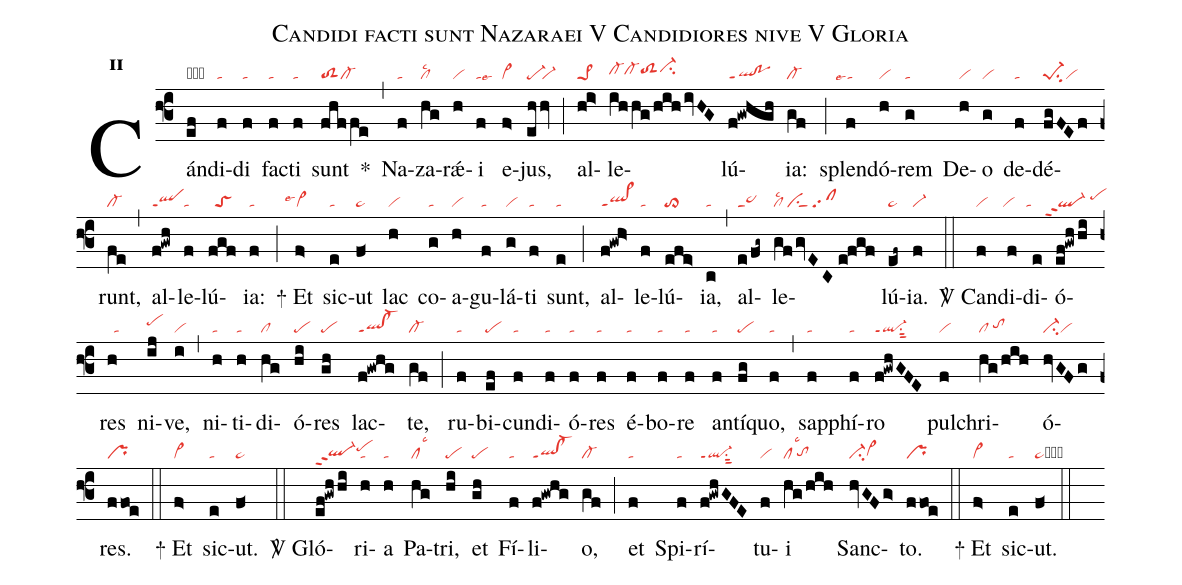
name:Candidi facti sunt Nazaraei V Candidiores nive V Gloria;
office-part:re;
mode:2;
nabc-lines:1;
%%
initial-style: 1;
name: Candidi facti sunt Nazaraei;
mode: 2;
office-part: Responsorium;
annotation: Resp.;
annotation: ii;
nabc-lines: 1;
%%
(f3) Cán(ef|obpe)di(f|ta)di(f|ta) fac(f|ta)ti(f|ta) sunt(fhf/fe|toS2cl-) <sp>*</sp>(,) Na(f|ta)za(hg|cllsc2)rǽ(h|vi)i(f|talse6) e(f>|vi>)jus,(ehhv|pe-`vi-) (;) al(hi>|pe>1)le(ihhg/hihivHG|cl-hhcl-hhtoS2hhci-hi)lú(f!gwhgh|ql!poppt1)ia:(gf|cl-) (;) splen(f|```talse4)dó(h|vi)rem(g|ta) De(h|vi)o(g|vi) de(f|ta)dé(fgFEf|pe-1su2vi)runt,(fe|cl-) (,) al(f!gwh|qlppt1)le(f|ta)lú(fgf|//toS)ia:(f|ta) (;)
<sp>+</sp> Et(f>|```vi>lse4) sic(e|ta)ut(f<|pe~) lac(h|vi) co(g|ta)a(h|vi)gu(f|ta)lá(g|vi)ti(f|ta) sunt,(e|ta) (;) al(f!gwh>|ql>ppt1)le(f|ta)lú(efe>|to>)ia,(c|ta) (,) al(e/fg~|sc~)le(gf/gvEC//e!fgf|cllsc2/visu1sut1/clpp2)lú(ef~|pe~)ia.(f|vi-) (::)

<sp>V/</sp> Can(f|vi)di(f|`vi)di(e|``ta)ó(ef!gwh/hi|```ql-ppt2/pehi)res(h|//ta) ni(ij|pehi)ve,(i|vi) (,) ni(h|ta)ti(h|ta)di(hg|cl)ó(hi|pe)res(gh|pe) lac(f!gwhg|ql!cl-ppt1)te,(gf|cl-) (;) ru(f|ta)bi(ef|pe)cun(f|ta)di(f|ta)ó(f|ta)res(f|ta) é(f|ta)bo(f|ta)re(f|ta) an(f|ta)tí(fg|pe)quo,(f|ta) (,) sap(f|ta)phí(f|ta)ro(f!gwhGFE|ql-ppt1su1sut2) pul(f|vi)chri(hg/hih|cl/tohh)ó(hvGFg|ci-vi)res.(ffoe|pr) (::)
<sp>+</sp> Et(f>|vi>) sic(e|ta)ut.(f<|pe~) (::)

<sp>V/</sp> Gló(ef!gwh/hi|ql-hgppt2pehi)ri(h|ta)a(h|ta) Pa(hg|cllsc3)tri,(hi|pe) et(gh|pe) Fí(f|ta)li(f!gwhg|ql!cl-ppt1)o,(gf|cl-) (;) et(f|ta) Spi(f|ta)rí(f!gwhGFE|ql-ppt1su1sut2)tu(f|vi)i(hg/hih|cllsc3`tohg) Sanc(hvGFg>|ci-vi>hg)to.(ffoe|pr) (::)
<sp>+</sp> Et(f>|vi>) sic(e|ta)ut.(f<|pe~cb) (::)
